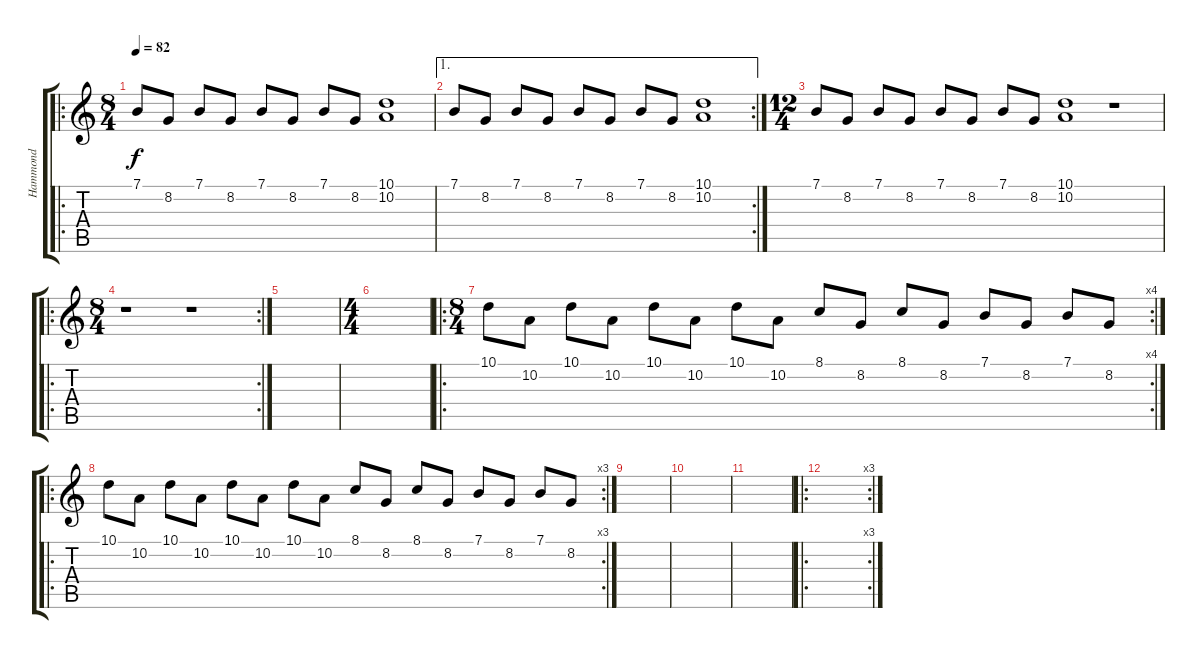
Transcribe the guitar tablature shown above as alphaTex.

\track ("Hammond" "Hammond") {instrument drawbarorgan}
\staff {score tabs}
\tuning (E4 B3 G3 D3 A2 E2) {hide}
\ro
\ts (8 4)
\tempo 82
\clef g2
\ks c
7.1.8{dy f} 8.2.8 7.1.8 8.2.8 7.1.8 8.2.8 7.1.8 8.2.8 (10.1 10.2).1 |
\ae 1
\rc 2
7.1.8 8.2.8 7.1.8 8.2.8 7.1.8 8.2.8 7.1.8 8.2.8 (10.1 10.2).1 |
\ts (12 4)
7.1.8 8.2.8 7.1.8 8.2.8 7.1.8 8.2.8 7.1.8 8.2.8 (10.1 10.2).1 r.1 |
\ro
\rc 2
\ts (8 4)
r.1 r.1 |
|
\ts (4 4)
|
\ro
\rc 4
\ts (8 4)
10.1.8 10.2.8 10.1.8 10.2.8 10.1.8 10.2.8 10.1.8 10.2.8 8.1.8 8.2.8 8.1.8 8.2.8 7.1.8 8.2.8 7.1.8 8.2.8 |
\ro
\rc 3
10.1.8 10.2.8 10.1.8 10.2.8 10.1.8 10.2.8 10.1.8 10.2.8 8.1.8 8.2.8 8.1.8 8.2.8 7.1.8 8.2.8 7.1.8 8.2.8 |
|
|
|
\ro
\rc 3
